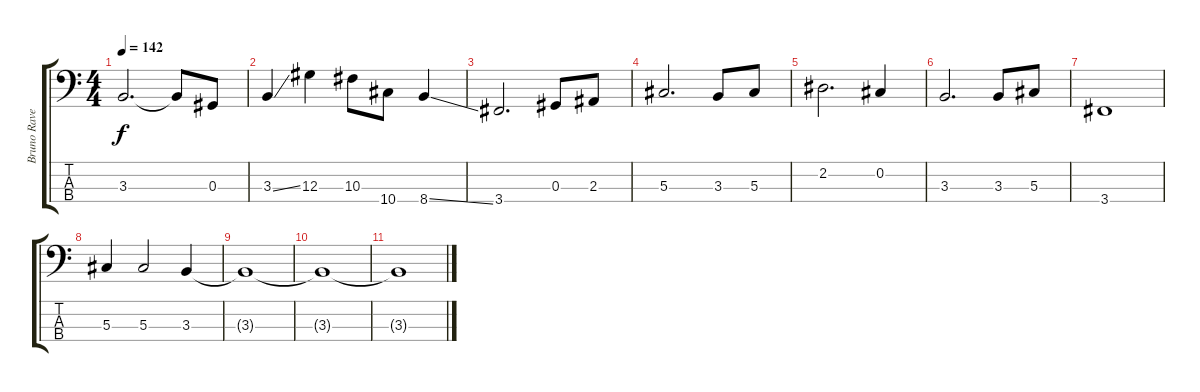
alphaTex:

\track ("Bruno Ravel" "Bruno Rave") {instrument electricbassfinger}
\staff {score tabs}
\tuning (Gb2 Db2 Ab1 Eb1) {hide}
\ts (4 4)
\tempo 142
\clef f4
\ks c
3.3{t}.2{d dy f} 3.3{t}.8 0.3.8 |
3.3{ss}.4 12.3.4 10.3.8 10.4.8 8.4{ss}.4 |
3.4.2{d} 0.3.8 2.3.8 |
5.3.2{d} 3.3.8 5.3.8 |
2.2.2{d} 0.2.4 |
3.3.2{d} 3.3.8 5.3.8 |
3.4.1 |
5.3.4 5.3.2 3.3.4 |
3.3{t}.1 |
3.3{t}.1 |
3.3{t}.1
